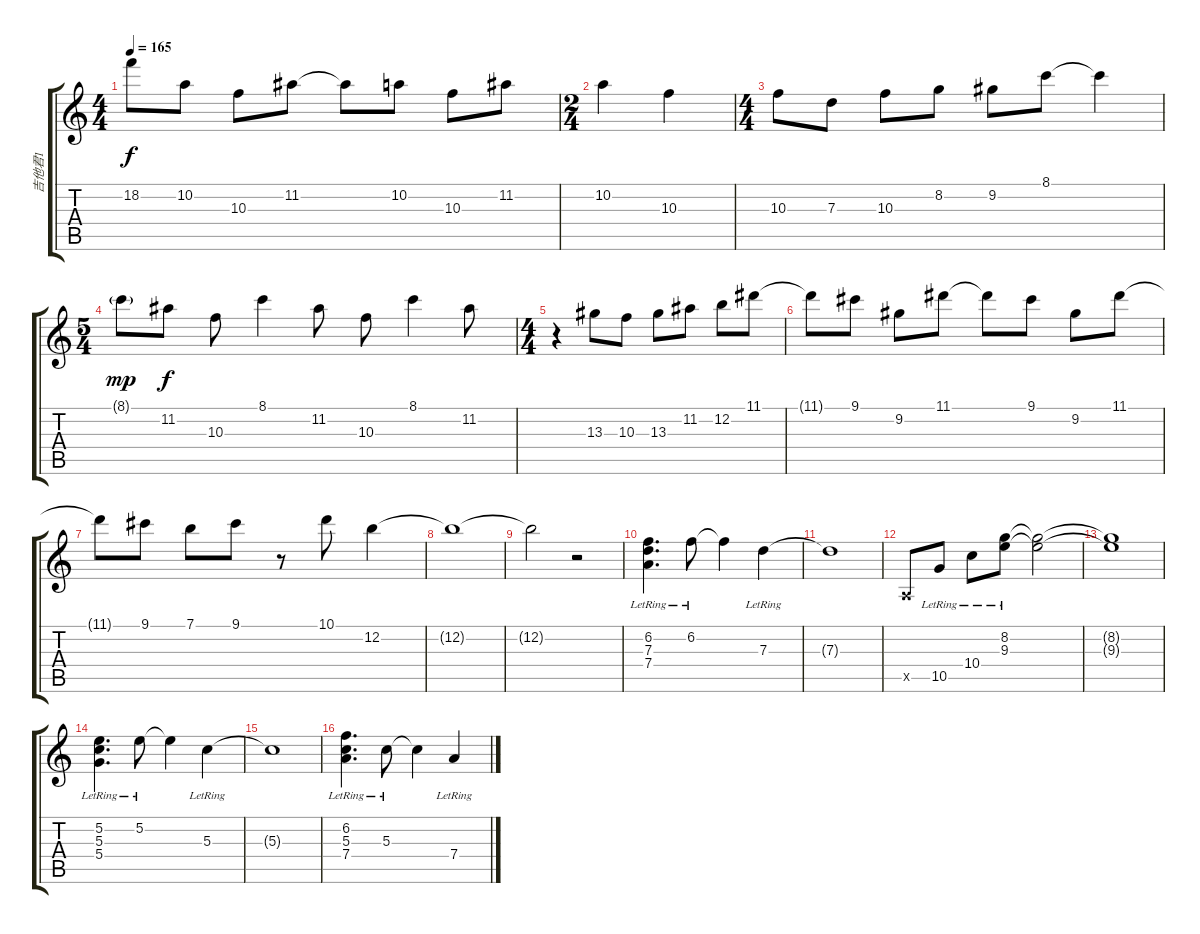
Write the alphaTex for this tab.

\track ("吉他君1" "吉他君1") {instrument acousticguitarsteel}
\staff {score tabs}
\tuning (E4 B3 G3 D3 A2 E2) {hide}
\ts (4 4)
\tempo 165
\clef g2
\ks c
18.2{t}.8{dy f} 10.2.8 10.3.8 11.2.8 11.2{t}.8 10.2.8 10.3.8 11.2.8 |
\ts (2 4)
10.2.4 10.3.4 |
\ts (4 4)
10.3.8 7.3.8 10.3.8 8.2.8 9.2.8 8.1.8 8.1{t}.4 |
\ts (5 4)
8.1{g}.8{dy mp} 11.2.8{dy f} 10.3.8 8.1.4 11.2.8 10.3.8 8.1.4 11.2.8 |
\ts (4 4)
r.4 13.3.8 10.3.8 13.3.8 11.2.8 12.2.8 11.1.8 |
11.1{t}.8 9.1.8 9.2.8 11.1.8 11.1{t}.8 9.1.8 9.2.8 11.1.8 |
11.1{t}.8 9.1.8 7.1.8 9.1.8 r.8 10.1.8 12.2.4 |
12.2{t}.1 |
12.2{t}.2 r.2 |
(6.2{lr} 7.3{lr} 7.4{lr}).4{d} 6.2{lr}.8 6.2{t}.4 7.3{lr}.4 |
7.3{t}.1 |
0.5{x}.8 10.5{lr}.8 10.4{lr}.8 (8.2{lr} 9.3{lr}).8 (8.2{t} 9.3{t}).2 |
(8.2{t} 9.3{t}).1 |
(5.2{lr} 5.3{lr} 5.4{lr}).4{d} 5.2{lr}.8 5.2{t}.4 5.3{lr}.4 |
5.3{t}.1 |
(6.2{lr} 5.3{lr} 7.4{lr}).4{d} 5.3{lr}.8 5.3{t}.4 7.4{lr}.4
